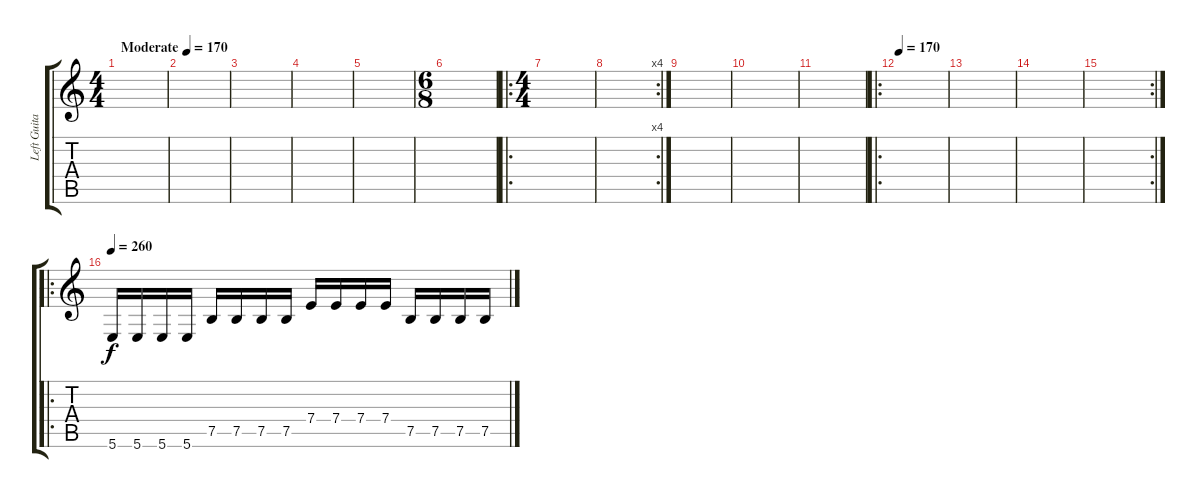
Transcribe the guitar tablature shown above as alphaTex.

\track ("Left Guitar" "Left Guita") {instrument distortionguitar}
\staff {score tabs}
\tuning (B3 Gb3 D3 A2 E2 B1) {hide}
\ts (4 4)
\tempo (170 "Moderate")
\tempo 140
\tempo (170 "Moderate")
\clef g2
\ks c
|
|
|
|
|
\ts (6 8)
|
\ro
\ts (4 4)
|
\rc 4
|
|
|
|
\ro
\tempo 170
|
|
|
\rc 2
|
\ro
\tempo 260
5.6.16 5.6.16 5.6.16 5.6.16 7.5.16 7.5.16 7.5.16 7.5.16 7.4.16 7.4.16 7.4.16 7.4.16 7.5.16 7.5.16 7.5.16 7.5.16
